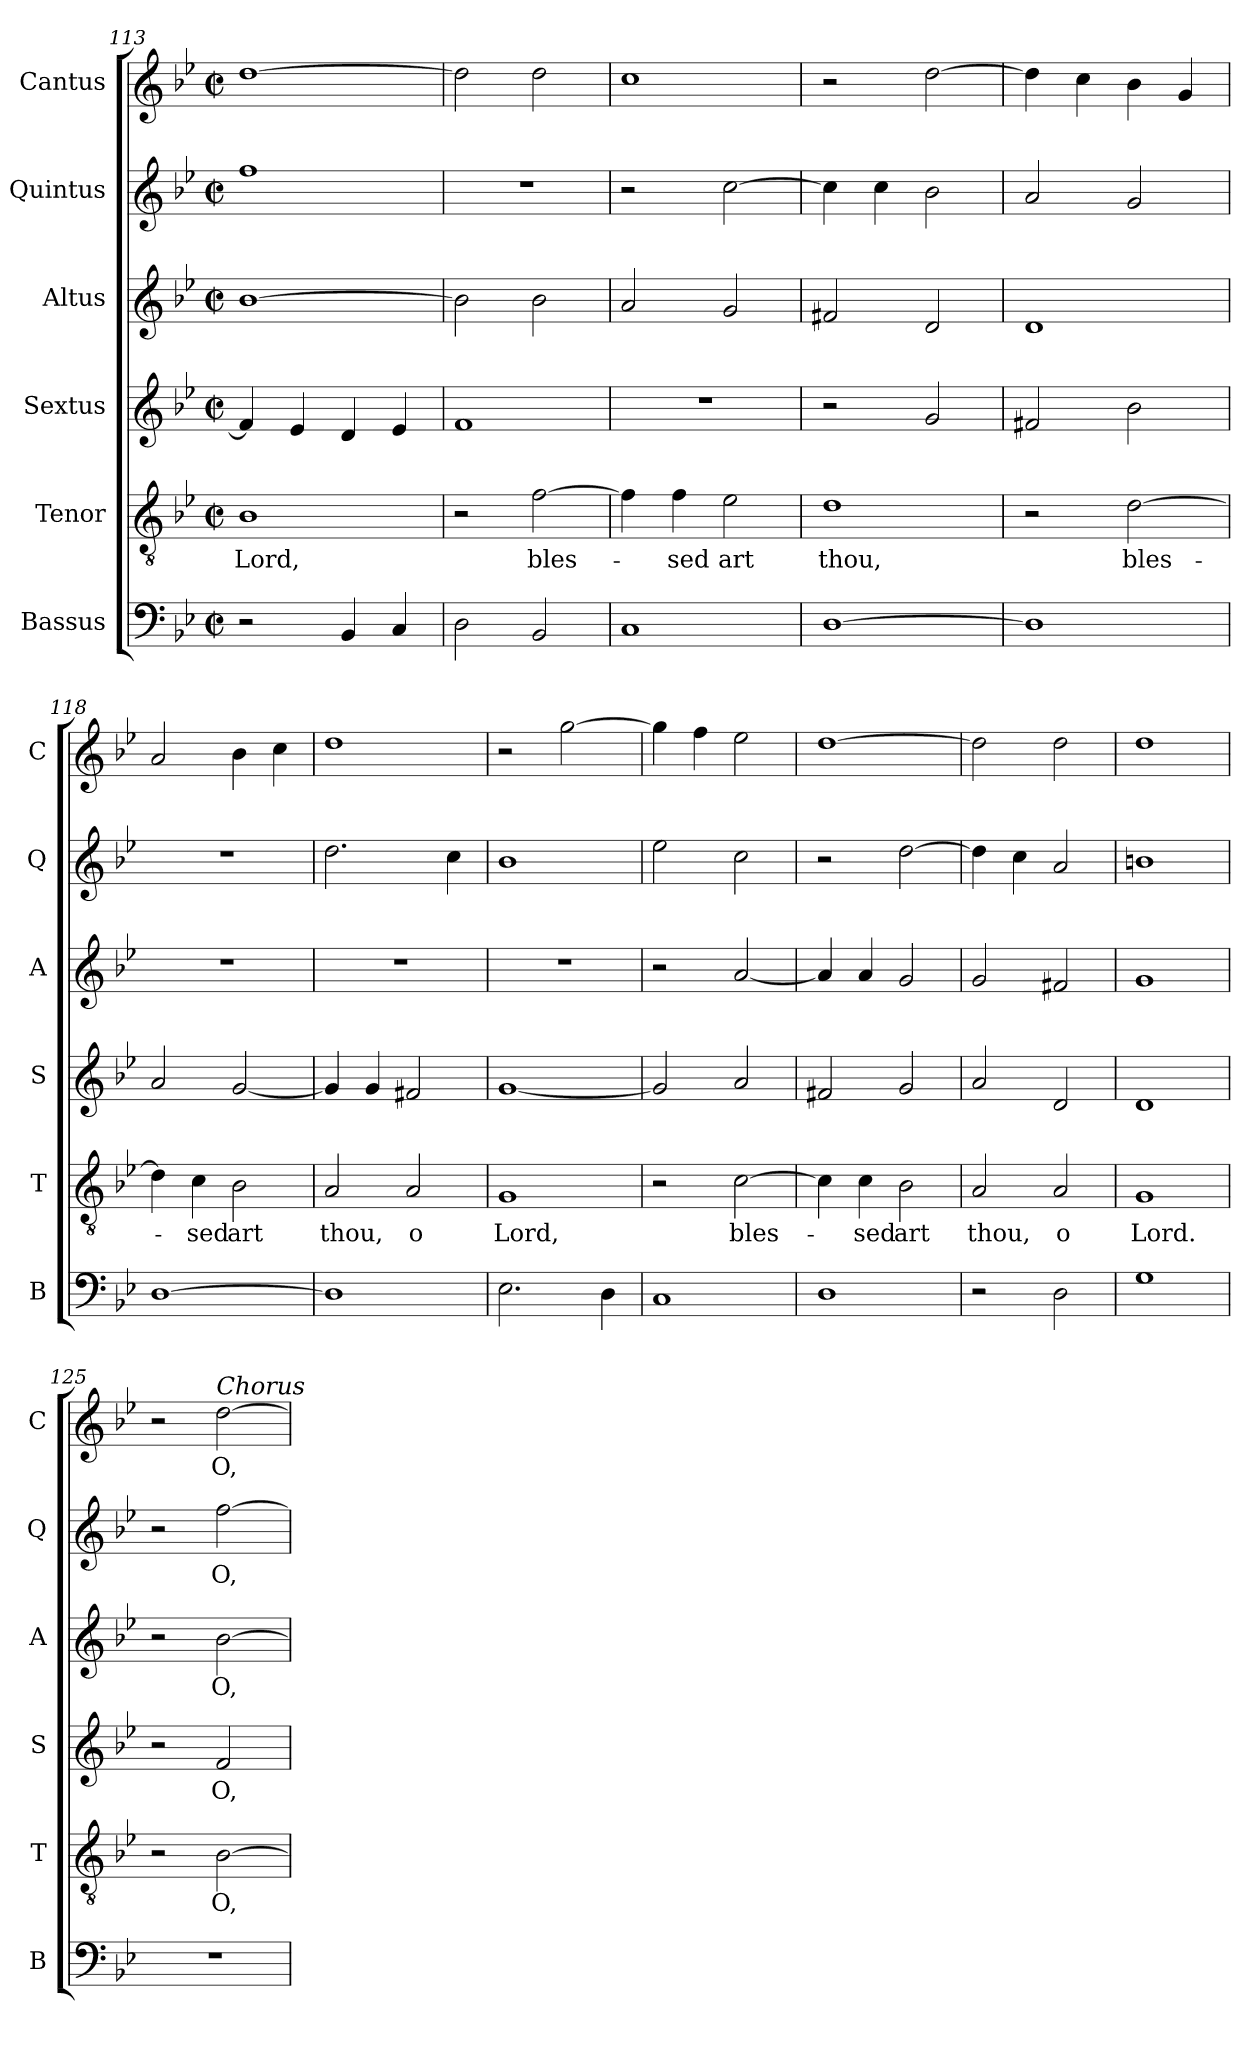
**kern	**kern	**text	**kern	**text	**kern	**text	**kern	**text	**kern	**text
*part6	*part5	*part5	*part4	*part4	*part3	*part3	*part2	*part2	*part1	*part1
*staff6	*staff5	*staff5	*staff4	*staff4	*staff3	*staff3	*staff2	*staff2	*staff1	*staff1
*I"Bassus	*I"Tenor	*	*I"Sextus	*	*I"Altus	*	*I"Quintus	*	*I"Cantus	*
*I'B	*I'T	*	*I'S	*	*I'A	*	*I'Q	*	*I'C	*
*clefF4	*clefGv2	*	*clefG2	*	*clefG2	*	*clefG2	*	*clefG2	*
*k[b-e-]	*k[b-e-]	*	*k[b-e-]	*	*k[b-e-]	*	*k[b-e-]	*	*k[b-e-]	*
*B-:	*B-:	*	*B-:	*	*B-:	*	*B-:	*	*B-:	*
*M2/2	*M2/2	*	*M2/2	*	*M2/2	*	*M2/2	*	*M2/2	*
*met(c|)	*met(c|)	*	*met(c|)	*	*met(c|)	*	*met(c|)	*	*met(c|)	*
=113	=113	=113	=113	=113	=113	=113	=113	=113	=113	=113
!	!	!LO:LY:b	!	!	!	!	!	!	!	!
2r	1B-	Lord,	4f/]	.	[1b-	.	1ff	.	[1dd	.
.	.	.	4e-/	.	.	.	.	.	.	.
4BB-/	.	.	4d/	.	.	.	.	.	.	.
4C/	.	.	4e-/	.	.	.	.	.	.	.
=114	=114	=114	=114	=114	=114	=114	=114	=114	=114	=114
2D\	2r	.	1f	.	2b-\]	.	1r	.	2dd\]	.
!	!	!LO:LY:b	!	!	!	!	!	!	!	!
2BB-/	[2f\	bles-	.	.	2b-\	.	.	.	2dd\	.
=115	=115	=115	=115	=115	=115	=115	=115	=115	=115	=115
1C	4f\]	.	1r	.	2a/	.	2r	.	1cc	.
!	!	!LO:LY:b	!	!	!	!	!	!	!	!
.	4f\	-sed	.	.	.	.	.	.	.	.
!	!	!LO:LY:b	!	!	!	!	!	!	!	!
.	2e-\	art	.	.	2g/	.	[2cc\	.	.	.
!!LO:LB:g=z
=116	=116	=116	=116	=116	=116	=116	=116	=116	=116	=116
!	!	!LO:LY:b	!	!	!	!	!	!	!	!
[1D	1d	thou,	2r	.	2f#X/	.	4cc\]	.	2r	.
.	.	.	.	.	.	.	4cc\	.	.	.
.	.	.	2g/	.	2d/	.	2b-\	.	[2dd\	.
=117	=117	=117	=117	=117	=117	=117	=117	=117	=117	=117
1D]	2r	.	2f#X/	.	1d	.	2a/	.	4dd\]	.
.	.	.	.	.	.	.	.	.	4cc\	.
!	!	!LO:LY:b	!	!	!	!	!	!	!	!
.	[2d\	bles-	2b-\	.	.	.	2g/	.	4b-\	.
.	.	.	.	.	.	.	.	.	4g/	.
=118	=118	=118	=118	=118	=118	=118	=118	=118	=118	=118
[1D	4d\]	.	2a/	.	1r	.	1r	.	2a/	.
!	!	!LO:LY:b	!	!	!	!	!	!	!	!
.	4c\	-sed	.	.	.	.	.	.	.	.
!	!	!LO:LY:b	!	!	!	!	!	!	!	!
.	2B-\	art	[2g/	.	.	.	.	.	4b-\	.
.	.	.	.	.	.	.	.	.	4cc\	.
=119	=119	=119	=119	=119	=119	=119	=119	=119	=119	=119
!	!	!LO:LY:b	!	!	!	!	!	!	!	!
1D]	2A/	thou,	4g/]	.	1r	.	2.dd\	.	1dd	.
.	.	.	4g/	.	.	.	.	.	.	.
!	!	!LO:LY:b	!	!	!	!	!	!	!	!
.	2A/	o	2f#X/	.	.	.	.	.	.	.
.	.	.	.	.	.	.	4cc\	.	.	.
=120	=120	=120	=120	=120	=120	=120	=120	=120	=120	=120
!	!	!LO:LY:b	!	!	!	!	!	!	!	!
2.E-\	1G	Lord,	[1g	.	1r	.	1b-	.	2r	.
.	.	.	.	.	.	.	.	.	[2gg\	.
4D\	.	.	.	.	.	.	.	.	.	.
=121	=121	=121	=121	=121	=121	=121	=121	=121	=121	=121
1C	2r	.	2g/]	.	2r	.	2ee-\	.	4gg\]	.
.	.	.	.	.	.	.	.	.	4ff\	.
!	!	!LO:LY:b	!	!	!	!	!	!	!	!
.	[2c\	bles-	2a/	.	[2a/	.	2cc\	.	2ee-\	.
=122	=122	=122	=122	=122	=122	=122	=122	=122	=122	=122
1D	4c\]	.	2f#X/	.	4a/]	.	2r	.	[1dd	.
!	!	!LO:LY:b	!	!	!	!	!	!	!	!
.	4c\	-sed	.	.	4a/	.	.	.	.	.
!	!	!LO:LY:b	!	!	!	!	!	!	!	!
.	2B-\	art	2g/	.	2g/	.	[2dd\	.	.	.
=123	=123	=123	=123	=123	=123	=123	=123	=123	=123	=123
!	!	!LO:LY:b	!	!	!	!	!	!	!	!
2r	2A/	thou,	2a/	.	2g/	.	4dd\]	.	2dd\]	.
.	.	.	.	.	.	.	4cc\	.	.	.
!	!	!LO:LY:b	!	!	!	!	!	!	!	!
2D\	2A/	o	2d/	.	2f#X/	.	2a/	.	2dd\	.
=124	=124	=124	=124	=124	=124	=124	=124	=124	=124	=124
!	!	!LO:LY:b	!	!	!	!	!	!	!	!
1G	1G	Lord.	1d	.	1g	.	1bn	.	1dd	.
!!LO:LB:g=z
=125	=125	=125	=125	=125	=125	=125	=125	=125	=125	=125
1r	2r	.	2r	.	2r	.	2r	.	2r	.
!	!	!	!	!	!	!	!	!	!LO:TX:a:i:t=Chorus	!
!	!	!LO:LY:b	!	!LO:LY:b	!	!LO:LY:b	!	!LO:LY:b	!	!LO:LY:b
.	[2B-\	O,	2f/	O,	[2b-\	O,	[2ff\	O,	[2dd\	O,
=	=	=	=	=	=	=	=	=	=	=
*-	*-	*-	*-	*-	*-	*-	*-	*-	*-	*-
